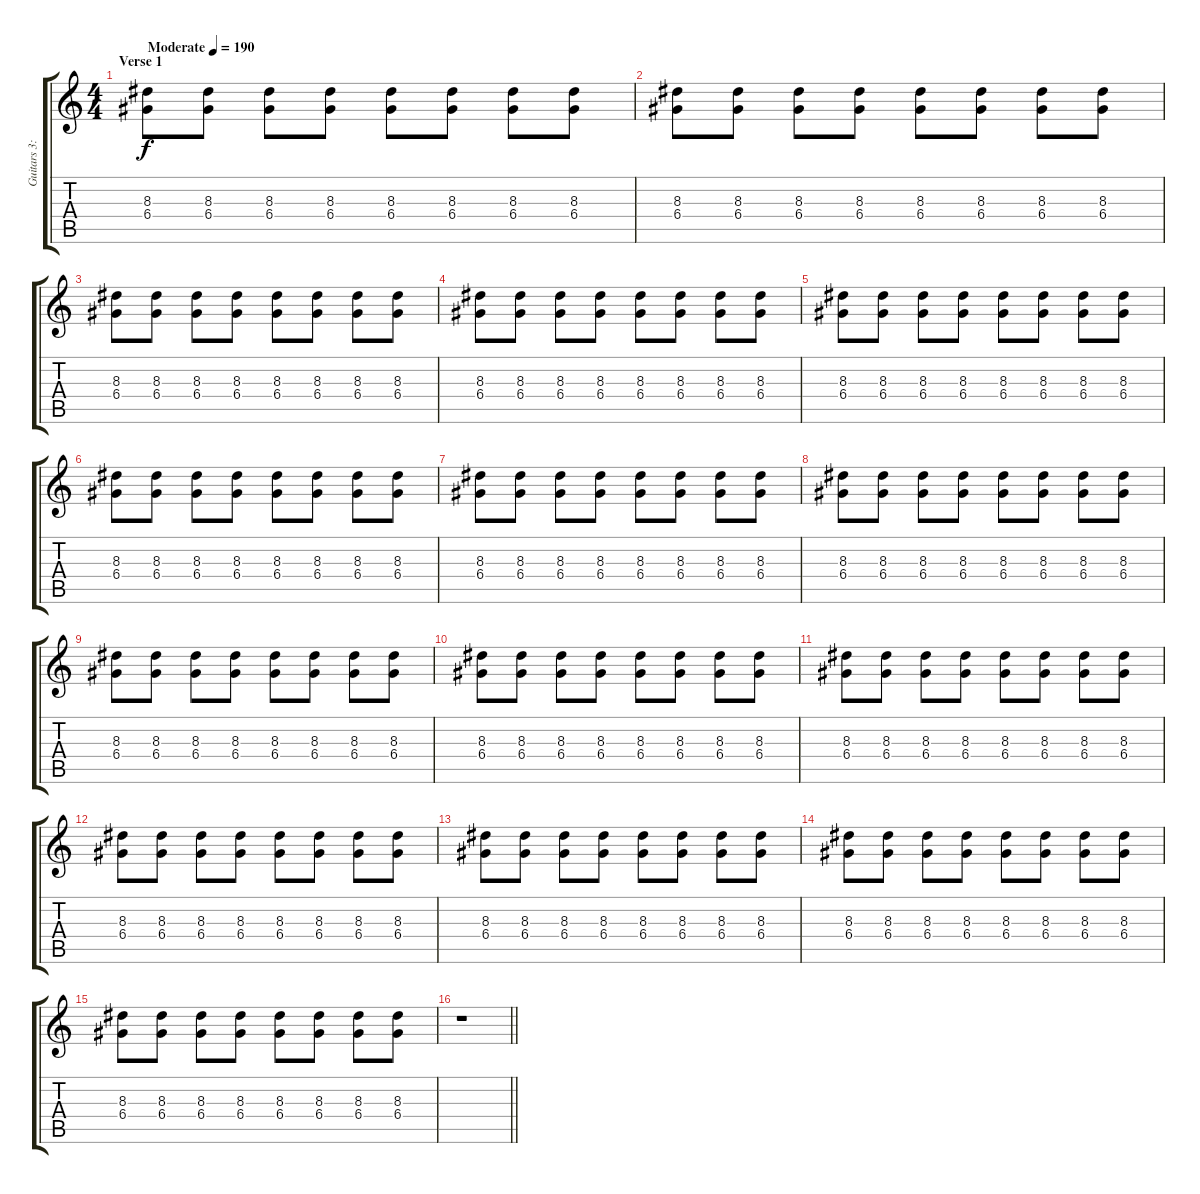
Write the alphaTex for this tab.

\track ("Guitars 3: (Right-Pan)" "Guitars 3:") {instrument distortionguitar}
\staff {score tabs}
\tuning (E4 B3 G3 D3 A2 E2) {hide}
\ts (4 4)
\section ("" "Verse 1")
\tempo (190 "Moderate")
\clef g2
\ks c
(8.3 6.4).8{dy f instrument distortionguitar} (8.3 6.4).8 (8.3 6.4).8 (8.3 6.4).8 (8.3 6.4).8 (8.3 6.4).8 (8.3 6.4).8 (8.3 6.4).8 |
(8.3 6.4).8 (8.3 6.4).8 (8.3 6.4).8 (8.3 6.4).8 (8.3 6.4).8 (8.3 6.4).8 (8.3 6.4).8 (8.3 6.4).8 |
(8.3 6.4).8 (8.3 6.4).8 (8.3 6.4).8 (8.3 6.4).8 (8.3 6.4).8 (8.3 6.4).8 (8.3 6.4).8 (8.3 6.4).8 |
(8.3 6.4).8 (8.3 6.4).8 (8.3 6.4).8 (8.3 6.4).8 (8.3 6.4).8 (8.3 6.4).8 (8.3 6.4).8 (8.3 6.4).8 |
(8.3 6.4).8 (8.3 6.4).8 (8.3 6.4).8 (8.3 6.4).8 (8.3 6.4).8 (8.3 6.4).8 (8.3 6.4).8 (8.3 6.4).8 |
(8.3 6.4).8 (8.3 6.4).8 (8.3 6.4).8 (8.3 6.4).8 (8.3 6.4).8 (8.3 6.4).8 (8.3 6.4).8 (8.3 6.4).8 |
(8.3 6.4).8 (8.3 6.4).8 (8.3 6.4).8 (8.3 6.4).8 (8.3 6.4).8 (8.3 6.4).8 (8.3 6.4).8 (8.3 6.4).8 |
(8.3 6.4).8 (8.3 6.4).8 (8.3 6.4).8 (8.3 6.4).8 (8.3 6.4).8 (8.3 6.4).8 (8.3 6.4).8 (8.3 6.4).8 |
(8.3 6.4).8 (8.3 6.4).8 (8.3 6.4).8 (8.3 6.4).8 (8.3 6.4).8 (8.3 6.4).8 (8.3 6.4).8 (8.3 6.4).8 |
(8.3 6.4).8 (8.3 6.4).8 (8.3 6.4).8 (8.3 6.4).8 (8.3 6.4).8 (8.3 6.4).8 (8.3 6.4).8 (8.3 6.4).8 |
(8.3 6.4).8 (8.3 6.4).8 (8.3 6.4).8 (8.3 6.4).8 (8.3 6.4).8 (8.3 6.4).8 (8.3 6.4).8 (8.3 6.4).8 |
(8.3 6.4).8 (8.3 6.4).8 (8.3 6.4).8 (8.3 6.4).8 (8.3 6.4).8 (8.3 6.4).8 (8.3 6.4).8 (8.3 6.4).8 |
(8.3 6.4).8 (8.3 6.4).8 (8.3 6.4).8 (8.3 6.4).8 (8.3 6.4).8 (8.3 6.4).8 (8.3 6.4).8 (8.3 6.4).8 |
(8.3 6.4).8 (8.3 6.4).8 (8.3 6.4).8 (8.3 6.4).8 (8.3 6.4).8 (8.3 6.4).8 (8.3 6.4).8 (8.3 6.4).8 |
(8.3 6.4).8 (8.3 6.4).8 (8.3 6.4).8 (8.3 6.4).8 (8.3 6.4).8 (8.3 6.4).8 (8.3 6.4).8 (8.3 6.4).8 |
\barLineRight lightlight
r.1
